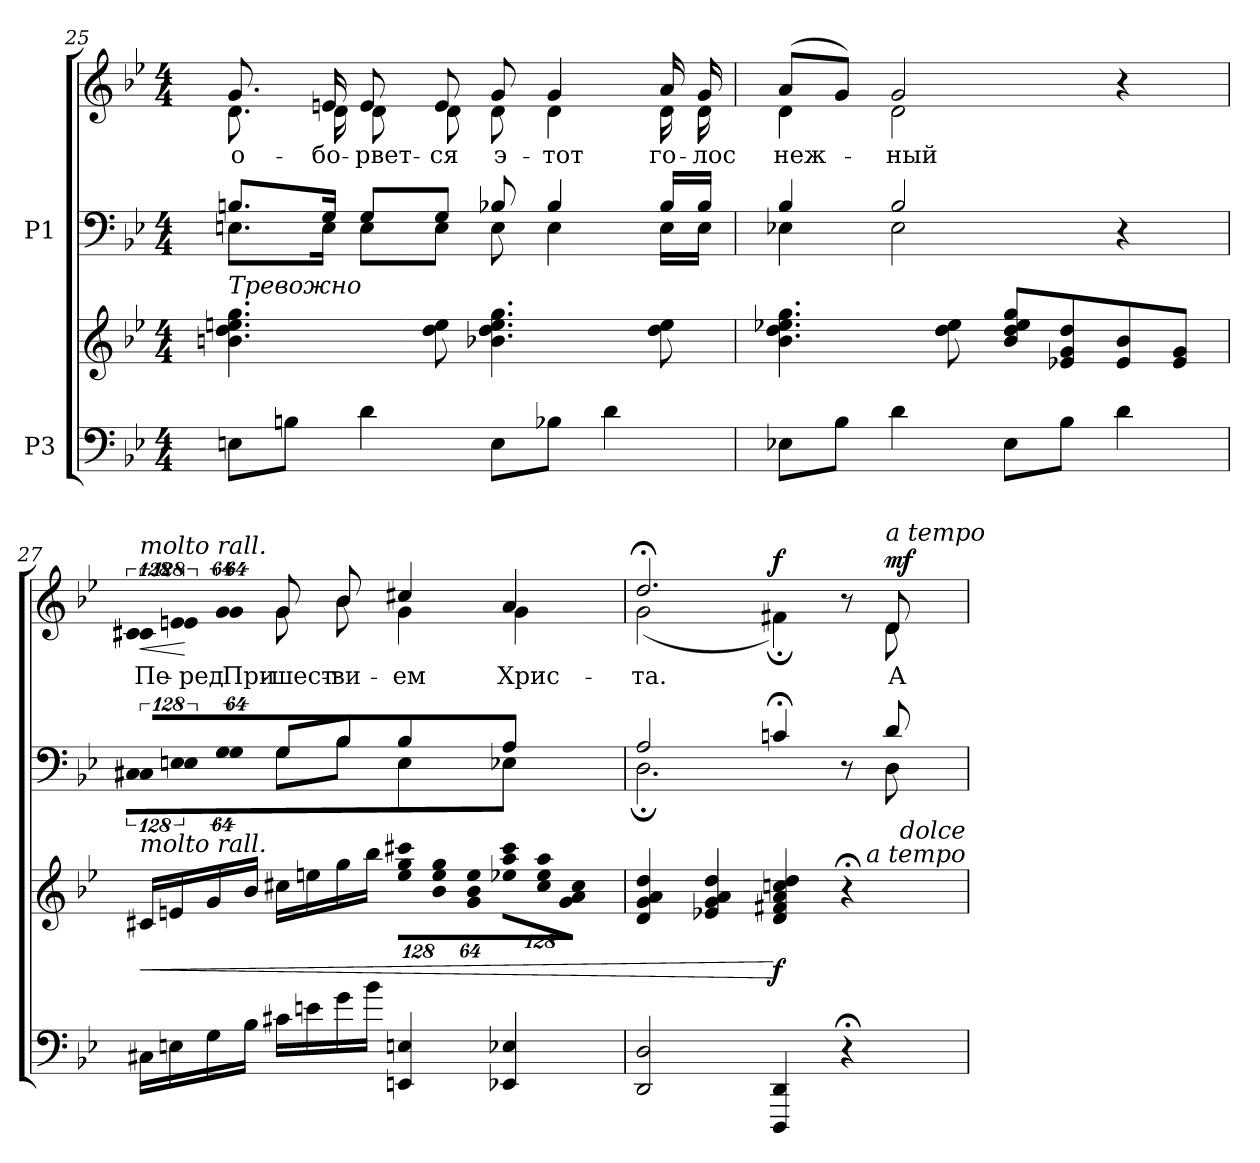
**kern	**kern	**dynam	**kern	**kern	**text	**dynam
*part2	*part2	*part2	*part1	*part1	*part1	*part1
*staff4	*staff3	*staff3/4	*staff2	*staff1	*staff1	*staff1/2
*I"P3	*	*	*I"P1	*	*	*
*clefF4	*clefG2	*	*clefF4	*clefG2	*	*
*k[b-e-]	*k[b-e-]	*	*k[b-e-]	*k[b-e-]	*	*
*g:	*g:	*	*g:	*g:	*	*
*M4/4	*M4/4	*	*M4/4	*M4/4	*	*
=25	=25	=25	=25	=25	=25	=25
*	*	*	*^	*	*	*
!	!	!	!	!	!LO:TX:a:i:t=Тревожно	!	!
!	!LO:TX:a:i:t=Тревожно	!	!	!	!	!	!
!	!	!	!	!	!	!LO:LY:b:color=#000000	!
*	*	*	*	*	*^	*	*
8Eni\L	4.bni\ 4.ddi 4.eeni 4.ggi	.	8.Bni/L	8.Eni\L	8.gi/	8.di\	о-	.
8Bni\J	.	.	.	.	.	.	.	.
!	!	!	!	!	!	!	!LO:LY:b:color=#000000	!
.	.	.	16Gi/Jk	16Ei\Jk	16eni/	16di\	-бо-	.
!	!	!	!	!	!	!	!LO:LY:b:color=#000000	!
4di\	.	.	8Gi/L	8Ei\L	8ei/	8di\	-рвет-	.
!	!	!	!	!	!	!	!LO:LY:b:color=#000000	!
.	8ddi\ 8eei	.	8Gi/J	8Ei\J	8ei/	8di\	-ся	.
!	!	!	!	!	!	!	!LO:LY:b:color=#000000	!
8Ei\L	4.b-Xi\ 4.ddi 4.eei 4.ggi	.	8B-Xi/	8Ei\	8gi/	8di\	э-	.
!	!	!	!	!	!	!	!LO:LY:b:color=#000000	!
8B-Xi\J	.	.	4B-i/	4Ei\	4gi/	4di\	-тот	.
4di\	.	.	.	.	.	.	.	.
!	!	!	!	!	!	!	!LO:LY:b:color=#000000	!
.	8ddi\ 8eei	.	16B-i/LL	16Ei\LL	16ai/	16di\	го-	.
!	!	!	!	!	!	!	!LO:LY:b:color=#000000	!
.	.	.	16B-i/JJ	16Ei\JJ	16gi/	16di\	-лос	.
=26	=26	=26	=26	=26	=26	=26	=26	=26
!	!	!	!	!	!	!	!LO:LY:b:color=#000000	!
8E-Xi\L	4.b-i\ 4.ddi 4.ee-Xi 4.ggi	.	4B-i/	4E-Xi\	(8ai/L	4di\	неж-	.
8B-i\J	.	.	.	.	8gi/J)	.	.	.
!	!	!	!	!	!	!	!LO:LY:b:color=#000000	!
4di\	.	.	2B-i/	2E-i\	2gi/	2di\	-ный	.
.	8ddi\ 8ee-i	.	.	.	.	.	.	.
8E-i\L	8b-i/ 8ddi 8ee-i 8ggiL	.	.	.	.	.	.	.
8B-i\J	8e-Xi/ 8gi 8ddi	.	.	.	.	.	.	.
4di\	8e-i/ 8b-i	.	4r	4ryy	4r	4ryy	.	.
.	8e-i/ 8giJ	.	.	.	.	.	.	.
!!LO:PB:g=z	!!
=27	=27	=27	=27	=27	=27	=27	=27	=27
!	!	!LO:HP:b	!LO:N:vis=8	!LO:N:vis=8	!LO:N:vis=8	!	!	!
!	!	!	!	!	!LO:TX:a:i:t=molto rall.	!	!	!
!	!LO:TX:a:i:t=molto rall.	!	!	!	!	!	!	!
!	!	!	!	!	!	!LO:N:vis=8	!LO:LY:b:color=#000000	!LO:HP:b
16C#Xi\LL	16c#Xi/LL	<	1024%85C#Xi/L	1024%85C#i\L	1024%85c#Xi/	1024%85c#i\	Пе-	<
16Eni\	16eni/	.	.	.	.	.	.	.
!	!	!	!LO:N:vis=8	!LO:N:vis=8	!LO:N:vis=8	!	!	!
!	!	!	!	!	!	!LO:N:vis=8	!LO:LY:b:color=#000000	!
.	.	.	1024%85Eni/	1024%85Ei\	1024%85eni/	1024%85ei\	-ред	[
16Gi\	16gi/	.	.	.	.	.	.	.
!	!	!	!LO:N:vis=8	!LO:N:vis=8	!LO:N:vis=8	!	!	!
!	!	!	!	!	!	!LO:N:vis=8	!LO:LY:b:color=#000000	!
.	.	.	512%43Gi/J	512%43Gi\J	512%43gi/	512%43gi\	При-	.
16B-i\JJ	16b-i/JJ	.	.	.	.	.	.	.
!	!	!	!	!	!	!	!LO:LY:b:color=#000000	!
16c#Xi\LL	16cc#Xi\LL	.	8Gi/L	8Gi\L	8gi/	8gi\	-шест-	.
16eni\	16eeni\	.	.	.	.	.	.	.
!	!	!	!	!	!	!	!LO:LY:b:color=#000000	!
16gi\	16ggi\	.	8B-i/J	8B-i\J	8b-i/	8b-i\	-ви-	.
16b-i\JJ	16bb-i\JJ	.	.	.	.	.	.	.
*	*Xbrackettup	*	*	*	*	*	*	*
!	!LO:N:vis=8	!	!	!	!	!	!	!
!	!	!	!	!	!	!	!LO:LY:b:color=#000000	!
4EEni/ 4Eni	1024%85eei\ 1024%85ggi 1024%85ccc#XiL	.	4B-i/	4Ei\	4cc#Xi/	4gi\	-ем	.
!	!LO:N:vis=8	!	!	!	!	!	!	!
.	1024%85b-i\ 1024%85eei 1024%85ggi	.	.	.	.	.	.	.
!	!LO:N:vis=8	!	!	!	!	!	!	!
.	512%43gi\ 512%43b-i 512%43eeiJ	.	.	.	.	.	.	.
!	!LO:N:vis=8	!	!	!	!	!	!	!
!	!	!	!	!	!	!	!LO:LY:b:color=#000000	!
4EE-Xi/ 4E-Xi	1024%85ee-Xi\ 1024%85aai 1024%85ccc#iL	.	4Ai/	4E-Xi\	4ai/	4gi\	Хрис-	.
!	!LO:N:vis=8	!	!	!	!	!	!	!
.	1024%85cc#i\ 1024%85ee-i 1024%85aai	.	.	.	.	.	.	.
!	!LO:N:vis=8	!	!	!	!	!	!	!
.	512%43gi\ 512%43ai 512%43cc#iJ	.	.	.	.	.	.	.
=28	=28	=28	=28	=28	=28	=28	=28	=28
!	!	!	!	!	!	!	!LO:LY:b:color=#000000	!
2DDi/ 2Di	4di/ 4gi 4ai 4ddi	.	2Ai/	2.D;i\	2.dd;i/	(2gi\	-та.	.
.	4e-Xi/ 4gi 4ai 4ddi	.	.	.	.	.	.	.
4DDDi/ 4DDi	4di/ 4f#Xi 4ai 4ccni 4ddi	[ f	4cn;i/	.	.	4f#X;i\)	.	f
4r;	4r;	.	8r	8ryy	8r	8ryy	.	.
!	!	!	!	!	!LO:TX:a:i:t=a tempo	!	!	!
!	!	!	!	!	!	!	!LO:LY:b:color=#000000	!
.	.	.	8di/	8Di\	8di/	8di\	А	mf
!	!LO:TX:a:i:t=a tempo	!	!	!	!	!	!	!
!	!LO:TX:a:i:t=dolce	!	!	!	!	!	!	!
*	*	*	*v	*v	*	*	*	*
*	*	*	*	*v	*v	*	*
=	=	=	=	=	=	=
*-	*-	*-	*-	*-	*-	*-
